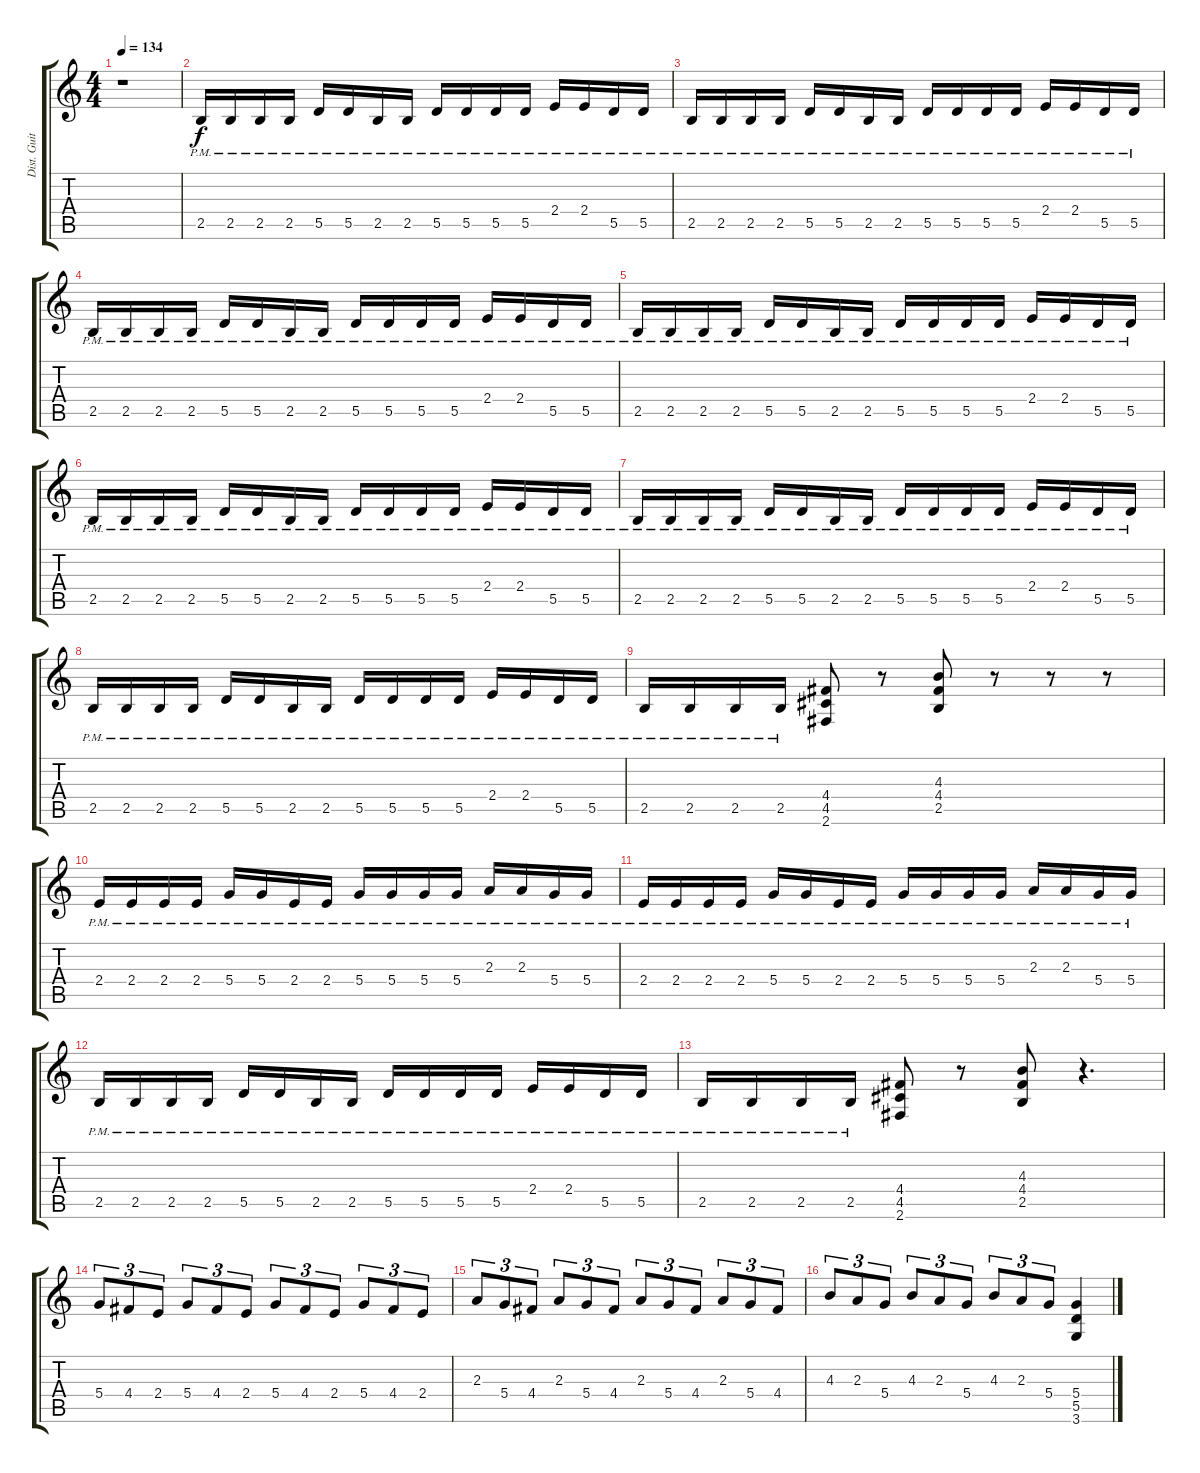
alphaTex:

\track ("Dist. Guitar 2" "Dist. Guit") {instrument distortionguitar}
\staff {score tabs}
\tuning (E4 B3 G3 D3 A2 E2) {hide}
\ts (4 4)
\tempo 134
\clef g2
\ks c
r.1{dy f instrument distortionguitar} |
2.5{pm}.16 2.5{pm}.16 2.5{pm}.16 2.5{pm}.16 5.5{pm}.16 5.5{pm}.16 2.5{pm}.16 2.5{pm}.16 5.5{pm}.16 5.5{pm}.16 5.5{pm}.16 5.5{pm}.16 2.4{pm}.16 2.4{pm}.16 5.5{pm}.16 5.5{pm}.16 |
2.5{pm}.16 2.5{pm}.16 2.5{pm}.16 2.5{pm}.16 5.5{pm}.16 5.5{pm}.16 2.5{pm}.16 2.5{pm}.16 5.5{pm}.16 5.5{pm}.16 5.5{pm}.16 5.5{pm}.16 2.4{pm}.16 2.4{pm}.16 5.5{pm}.16 5.5{pm}.16 |
2.5{pm}.16 2.5{pm}.16 2.5{pm}.16 2.5{pm}.16 5.5{pm}.16 5.5{pm}.16 2.5{pm}.16 2.5{pm}.16 5.5{pm}.16 5.5{pm}.16 5.5{pm}.16 5.5{pm}.16 2.4{pm}.16 2.4{pm}.16 5.5{pm}.16 5.5{pm}.16 |
2.5{pm}.16 2.5{pm}.16 2.5{pm}.16 2.5{pm}.16 5.5{pm}.16 5.5{pm}.16 2.5{pm}.16 2.5{pm}.16 5.5{pm}.16 5.5{pm}.16 5.5{pm}.16 5.5{pm}.16 2.4{pm}.16 2.4{pm}.16 5.5{pm}.16 5.5{pm}.16 |
2.5{pm}.16 2.5{pm}.16 2.5{pm}.16 2.5{pm}.16 5.5{pm}.16 5.5{pm}.16 2.5{pm}.16 2.5{pm}.16 5.5{pm}.16 5.5{pm}.16 5.5{pm}.16 5.5{pm}.16 2.4{pm}.16 2.4{pm}.16 5.5{pm}.16 5.5{pm}.16 |
2.5{pm}.16 2.5{pm}.16 2.5{pm}.16 2.5{pm}.16 5.5{pm}.16 5.5{pm}.16 2.5{pm}.16 2.5{pm}.16 5.5{pm}.16 5.5{pm}.16 5.5{pm}.16 5.5{pm}.16 2.4{pm}.16 2.4{pm}.16 5.5{pm}.16 5.5{pm}.16 |
2.5{pm}.16 2.5{pm}.16 2.5{pm}.16 2.5{pm}.16 5.5{pm}.16 5.5{pm}.16 2.5{pm}.16 2.5{pm}.16 5.5{pm}.16 5.5{pm}.16 5.5{pm}.16 5.5{pm}.16 2.4{pm}.16 2.4{pm}.16 5.5{pm}.16 5.5{pm}.16 |
2.5{pm}.16 2.5{pm}.16 2.5{pm}.16 2.5{pm}.16 (4.4 4.5 2.6).8 r.8 (4.3 4.4 2.5).8 r.8 r.8 r.8 |
2.4{pm}.16 2.4{pm}.16 2.4{pm}.16 2.4{pm}.16 5.4{pm}.16 5.4{pm}.16 2.4{pm}.16 2.4{pm}.16 5.4{pm}.16 5.4{pm}.16 5.4{pm}.16 5.4{pm}.16 2.3{pm}.16 2.3{pm}.16 5.4{pm}.16 5.4{pm}.16 |
2.4{pm}.16 2.4{pm}.16 2.4{pm}.16 2.4{pm}.16 5.4{pm}.16 5.4{pm}.16 2.4{pm}.16 2.4{pm}.16 5.4{pm}.16 5.4{pm}.16 5.4{pm}.16 5.4{pm}.16 2.3{pm}.16 2.3{pm}.16 5.4{pm}.16 5.4{pm}.16 |
2.5{pm}.16 2.5{pm}.16 2.5{pm}.16 2.5{pm}.16 5.5{pm}.16 5.5{pm}.16 2.5{pm}.16 2.5{pm}.16 5.5{pm}.16 5.5{pm}.16 5.5{pm}.16 5.5{pm}.16 2.4{pm}.16 2.4{pm}.16 5.5{pm}.16 5.5{pm}.16 |
2.5{pm}.16 2.5{pm}.16 2.5{pm}.16 2.5{pm}.16 (4.4 4.5 2.6).8 r.8 (4.3 4.4 2.5).8 r.4{d} |
5.4.8{tu (3 2)} 4.4.8{tu (3 2)} 2.4.8{tu (3 2)} 5.4.8{tu (3 2)} 4.4.8{tu (3 2)} 2.4.8{tu (3 2)} 5.4.8{tu (3 2)} 4.4.8{tu (3 2)} 2.4.8{tu (3 2)} 5.4.8{tu (3 2)} 4.4.8{tu (3 2)} 2.4.8{tu (3 2)} |
2.3.8{tu (3 2)} 5.4.8{tu (3 2)} 4.4.8{tu (3 2)} 2.3.8{tu (3 2)} 5.4.8{tu (3 2)} 4.4.8{tu (3 2)} 2.3.8{tu (3 2)} 5.4.8{tu (3 2)} 4.4.8{tu (3 2)} 2.3.8{tu (3 2)} 5.4.8{tu (3 2)} 4.4.8{tu (3 2)} |
4.3.8{tu (3 2)} 2.3.8{tu (3 2)} 5.4.8{tu (3 2)} 4.3.8{tu (3 2)} 2.3.8{tu (3 2)} 5.4.8{tu (3 2)} 4.3.8{tu (3 2)} 2.3.8{tu (3 2)} 5.4.8{tu (3 2)} (5.4 5.5 3.6).4
